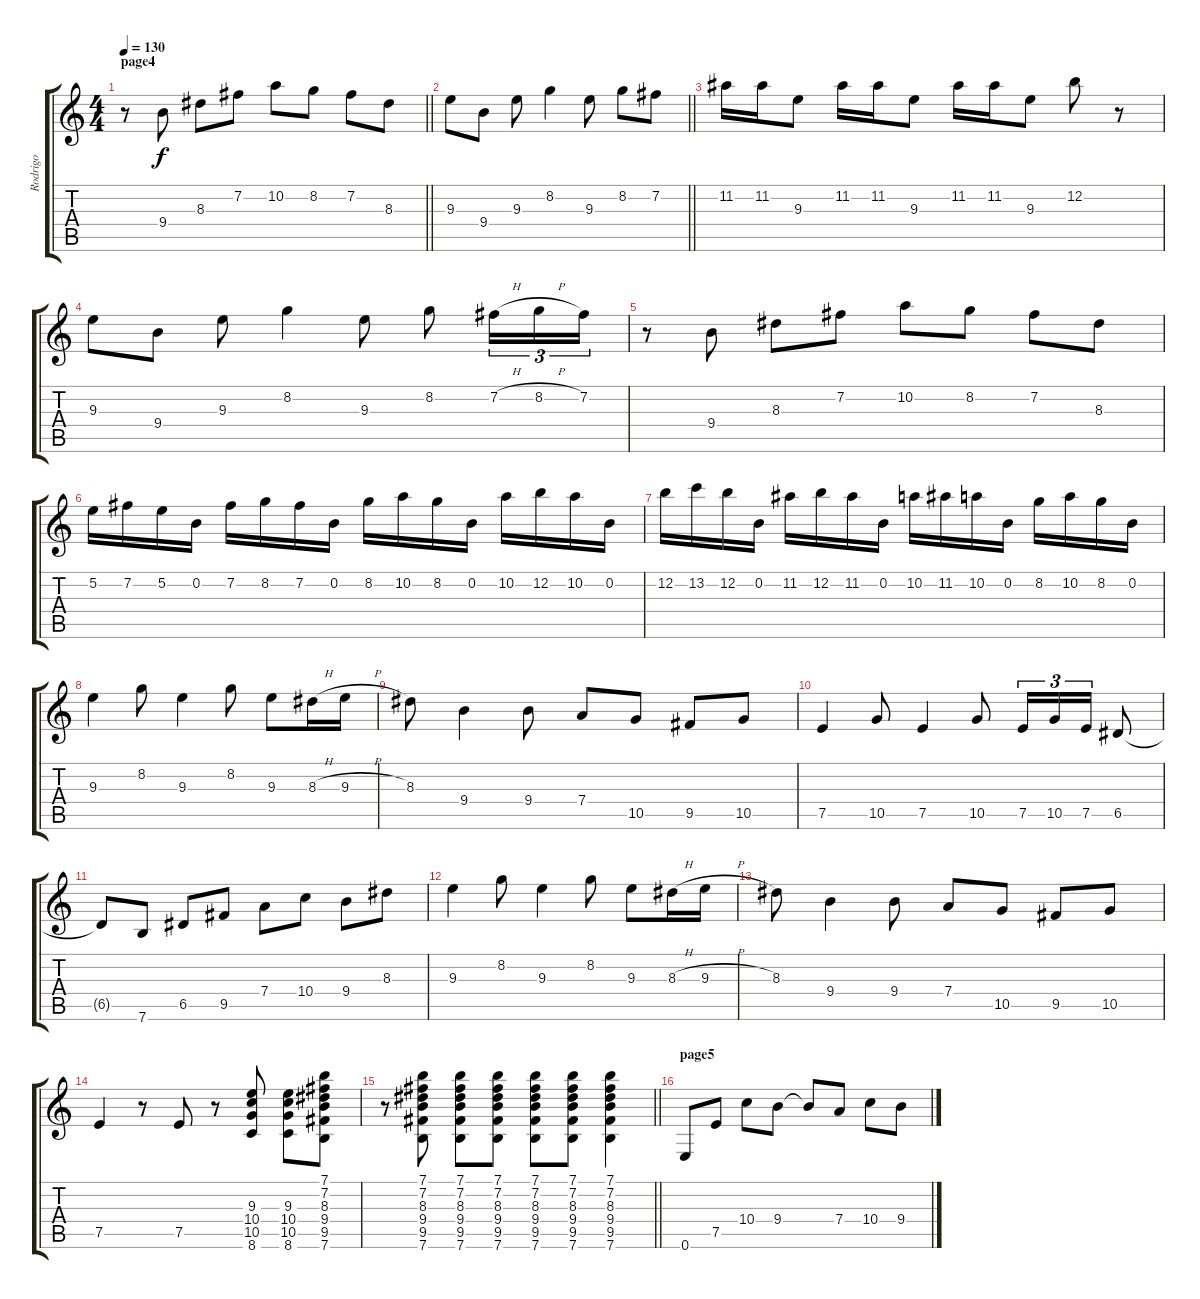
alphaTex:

\track ("Rodrigo" "Rodrigo") {instrument acousticguitarsteel}
\staff {score tabs}
\tuning (E4 B3 G3 D3 A2 E2) {hide}
\ts (4 4)
\section ("" "page4")
\tempo 130
\clef g2
\barLineRight lightlight
\ks c
r.8{dy f} 9.4.8 8.3.8 7.2.8 10.2.8 8.2.8 7.2.8 8.3.8 |
\barLineRight lightlight
9.3.8 9.4.8 9.3.8 8.2.4 9.3.8 8.2.8 7.2.8 |
11.2.16 11.2.16 9.3.8 11.2.16 11.2.16 9.3.8 11.2.16 11.2.16 9.3.8 12.2.8 r.8 |
9.3.8 9.4.8 9.3.8 8.2.4 9.3.8 8.2.8 7.2{h}.16{tu (3 2)} 8.2{h}.16{tu (3 2)} 7.2.16{tu (3 2)} |
r.8 9.4.8 8.3.8 7.2.8 10.2.8 8.2.8 7.2.8 8.3.8 |
5.2.16 7.2.16 5.2.16 0.2.16 7.2.16 8.2.16 7.2.16 0.2.16 8.2.16 10.2.16 8.2.16 0.2.16 10.2.16 12.2.16 10.2.16 0.2.16 |
12.2.16 13.2.16 12.2.16 0.2.16 11.2.16 12.2.16 11.2.16 0.2.16 10.2.16 11.2.16 10.2.16 0.2.16 8.2.16 10.2.16 8.2.16 0.2.16 |
9.3.4 8.2.8 9.3.4 8.2.8 9.3.8 8.3{h}.16 9.3{h}.16 |
8.3.8 9.4.4 9.4.8 7.4.8 10.5.8 9.5.8 10.5.8 |
7.5.4 10.5.8 7.5.4 10.5.8 7.5.16{tu (3 2)} 10.5.16{tu (3 2)} 7.5.16{tu (3 2)} 6.5.8 |
6.5{t}.8 7.6.8 6.5.8 9.5.8 7.4.8 10.4.8 9.4.8 8.3.8 |
9.3.4 8.2.8 9.3.4 8.2.8 9.3.8 8.3{h}.16 9.3{h}.16 |
8.3.8 9.4.4 9.4.8 7.4.8 10.5.8 9.5.8 10.5.8 |
7.5.4 r.8 7.5.8 r.8 (9.3 10.4 10.5 8.6).8 (9.3 10.4 10.5 8.6).8 (7.1 7.2 8.3 9.4 9.5 7.6).8 |
\barLineRight lightlight
r.8 (7.1 7.2 8.3 9.4 9.5 7.6).8 (7.1 7.2 8.3 9.4 9.5 7.6).8 (7.1 7.2 8.3 9.4 9.5 7.6).8 (7.1 7.2 8.3 9.4 9.5 7.6).8 (7.1 7.2 8.3 9.4 9.5 7.6).8 (7.1 7.2 8.3 9.4 9.5 7.6).4 |
\section ("" "page5")
0.6.8 7.5.8 10.4.8 9.4.8 9.4{t}.8 7.4.8 10.4.8 9.4.8
